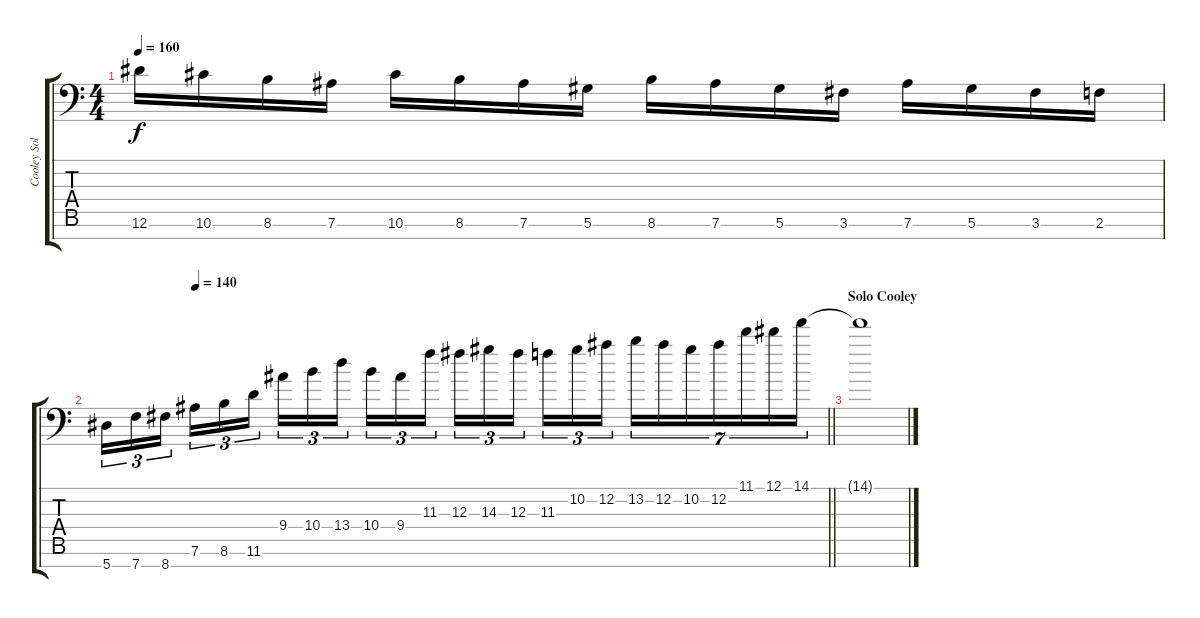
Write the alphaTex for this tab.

\track ("Cooley Solo" "Cooley Sol") {instrument overdrivenguitar}
\staff {score tabs}
\tuning (Eb4 Bb3 Gb3 Db3 Ab2 Eb2 Bb1) {hide}
\ts (4 4)
\tempo 160
\clef f4
\ks c
12.6.16{dy f} 10.6.16 8.6.16 7.6.16 10.6.16 8.6.16 7.6.16 5.6.16 8.6.16 7.6.16 5.6.16 3.6.16 7.6.16 5.6.16 3.6.16 2.6.16 |
\tempo (140 0.125)
\barLineRight lightlight
5.7.16{tu (3 2)} 7.7.16{tu (3 2)} 8.7.16{tu (3 2) beam splitsecondary} 7.6.16{tu (3 2) volume 14} 8.6.16{tu (3 2)} 11.6.16{tu (3 2)} 9.4.16{tu (3 2)} 10.4.16{tu (3 2)} 13.4.16{tu (3 2) beam splitsecondary} 10.4.16{tu (3 2)} 9.4.16{tu (3 2)} 11.3.16{tu (3 2)} 12.3.16{tu (3 2)} 14.3.16{tu (3 2)} 12.3.16{tu (3 2) beam splitsecondary} 11.3.16{tu (3 2)} 10.2.16{tu (3 2)} 12.2.16{tu (3 2)} 13.2.16{tu (7 4)} 12.2.16{tu (7 4)} 10.2.16{tu (7 4)} 12.2.16{tu (7 4)} 11.1.16{tu (7 4)} 12.1.16{tu (7 4)} 14.1.16{tu (7 4)} |
\section ("" "Solo Cooley")
14.1{t}.1
